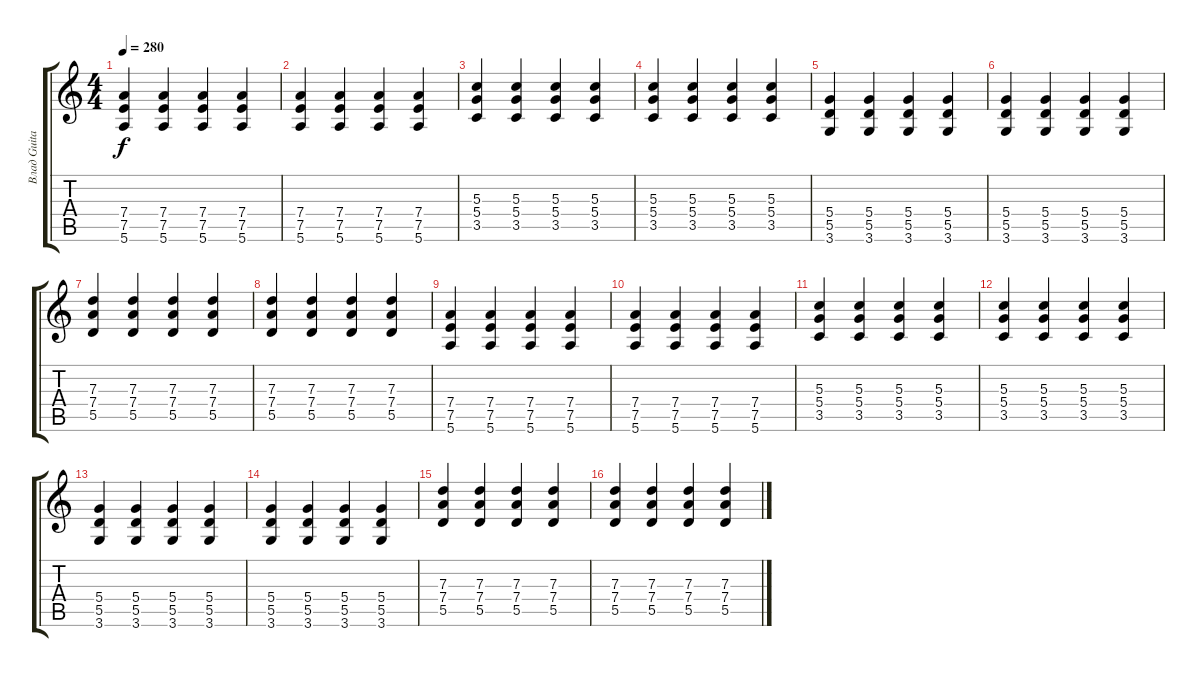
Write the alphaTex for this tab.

\track ("Влад Guitar" "Влад Guita") {instrument distortionguitar}
\staff {score tabs}
\tuning (E4 B3 G3 D3 A2 E2) {hide}
\ts (4 4)
\tempo 280
\clef g2
\ks c
(7.4 7.5 5.6).4{dy f} (7.4 7.5 5.6).4 (7.4 7.5 5.6).4 (7.4 7.5 5.6).4 |
(7.4 7.5 5.6).4 (7.4 7.5 5.6).4 (7.4 7.5 5.6).4 (7.4 7.5 5.6).4 |
(5.3 5.4 3.5).4 (5.3 5.4 3.5).4 (5.3 5.4 3.5).4 (5.3 5.4 3.5).4 |
(5.3 5.4 3.5).4 (5.3 5.4 3.5).4 (5.3 5.4 3.5).4 (5.3 5.4 3.5).4 |
(5.4 5.5 3.6).4 (5.4 5.5 3.6).4 (5.4 5.5 3.6).4 (5.4 5.5 3.6).4 |
(5.4 5.5 3.6).4 (5.4 5.5 3.6).4 (5.4 5.5 3.6).4 (5.4 5.5 3.6).4 |
(7.3 7.4 5.5).4 (7.3 7.4 5.5).4 (7.3 7.4 5.5).4 (7.3 7.4 5.5).4 |
(7.3 7.4 5.5).4 (7.3 7.4 5.5).4 (7.3 7.4 5.5).4 (7.3 7.4 5.5).4 |
(7.4 7.5 5.6).4 (7.4 7.5 5.6).4 (7.4 7.5 5.6).4 (7.4 7.5 5.6).4 |
(7.4 7.5 5.6).4 (7.4 7.5 5.6).4 (7.4 7.5 5.6).4 (7.4 7.5 5.6).4 |
(5.3 5.4 3.5).4 (5.3 5.4 3.5).4 (5.3 5.4 3.5).4 (5.3 5.4 3.5).4 |
(5.3 5.4 3.5).4 (5.3 5.4 3.5).4 (5.3 5.4 3.5).4 (5.3 5.4 3.5).4 |
(5.4 5.5 3.6).4 (5.4 5.5 3.6).4 (5.4 5.5 3.6).4 (5.4 5.5 3.6).4 |
(5.4 5.5 3.6).4 (5.4 5.5 3.6).4 (5.4 5.5 3.6).4 (5.4 5.5 3.6).4 |
(7.3 7.4 5.5).4 (7.3 7.4 5.5).4 (7.3 7.4 5.5).4 (7.3 7.4 5.5).4 |
(7.3 7.4 5.5).4 (7.3 7.4 5.5).4 (7.3 7.4 5.5).4 (7.3 7.4 5.5).4
